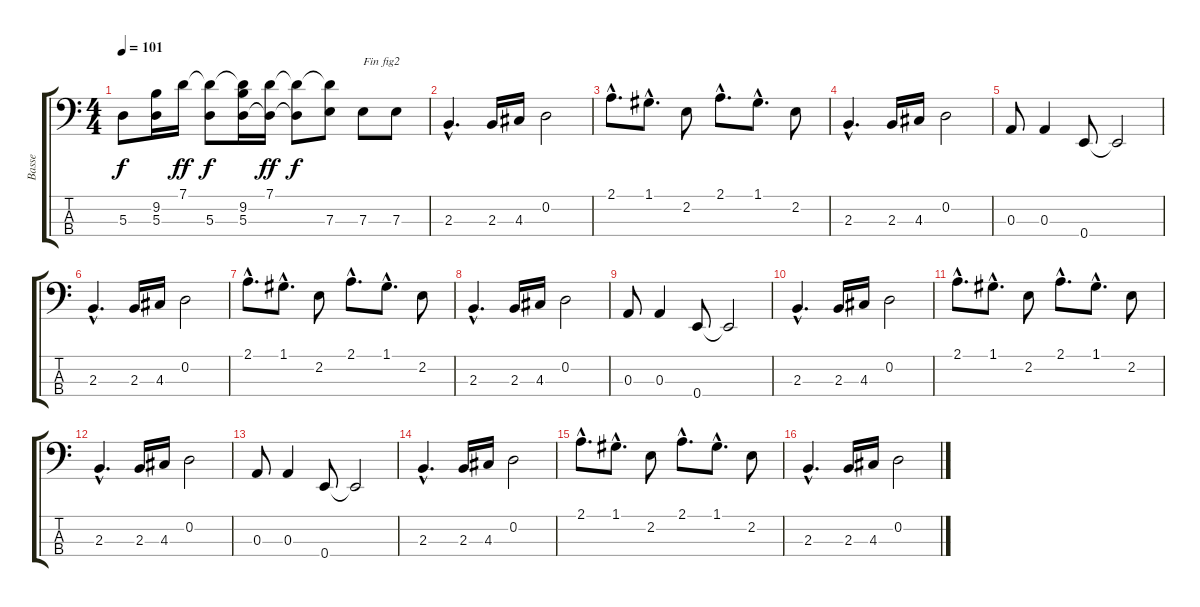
\track ("Basse" "Basse") {instrument electricbassfinger}
\staff {score tabs}
\tuning (G2 D2 A1 E1) {hide}
\ts (4 4)
\tempo 101
\clef f4
\ks c
5.3.8{dy f} (9.2 5.3).16 7.1.16{dy ff} (7.1{t} 5.3).8{dy f} (7.1{t} 9.2 5.3).16 (7.1 5.3{t}).16{dy ff} (7.1{t} 5.3{t}).8{dy f} (7.1{t} 7.3).8 7.3.8{txt "Fin fig2"} 7.3.8 |
2.3{hac}.4{d} 2.3.16 4.3.16 0.2.2 |
2.1{hac}.8{d} 1.1{hac}.8{d} 2.2.8 2.1{hac}.8{d} 1.1{hac}.8{d} 2.2.8 |
2.3{hac}.4{d} 2.3.16 4.3.16 0.2.2 |
0.3.8 0.3.4 0.4.8 0.4{t}.2 |
2.3{hac}.4{d volume 11} 2.3.16 4.3.16 0.2.2 |
2.1{hac}.8{d} 1.1{hac}.8{d} 2.2.8 2.1{hac}.8{d} 1.1{hac}.8{d} 2.2.8 |
2.3{hac}.4{d} 2.3.16 4.3.16 0.2.2 |
0.3.8 0.3.4 0.4.8 0.4{t}.2 |
2.3{hac}.4{d volume 8} 2.3.16 4.3.16 0.2.2 |
2.1{hac}.8{d} 1.1{hac}.8{d} 2.2.8 2.1{hac}.8{d} 1.1{hac}.8{d} 2.2.8 |
2.3{hac}.4{d} 2.3.16 4.3.16 0.2.2 |
0.3.8 0.3.4 0.4.8 0.4{t}.2 |
2.3{hac}.4{d volume 5} 2.3.16 4.3.16 0.2.2 |
2.1{hac}.8{d} 1.1{hac}.8{d} 2.2.8 2.1{hac}.8{d} 1.1{hac}.8{d} 2.2.8 |
2.3{hac}.4{d} 2.3.16 4.3.16 0.2.2
